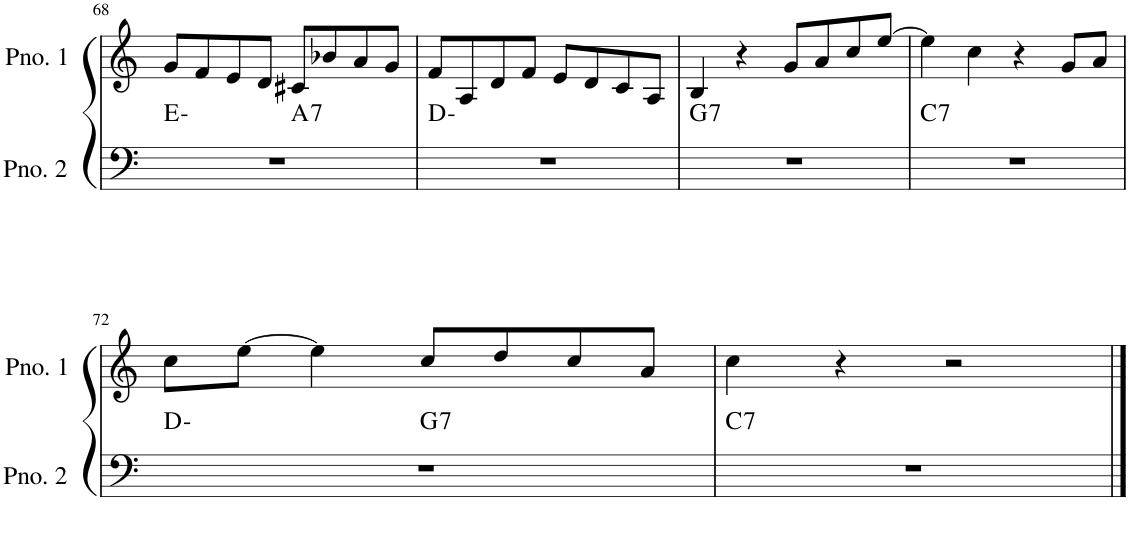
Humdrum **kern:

**kern	**harte	**kern
*part2	*part2	*part1
*staff2	*	*staff1
*I"ピアノ 2	*	*I"ピアノ 1
!!LO:PB:g=z
*clefF4	*	*clefG2
*k[]	*	*k[]
*M4/4	*	*M4/4
=68	=68	=68
*^	*	*
1r	2ryy	E:min	8g/L
.	.	.	8f/
.	.	.	8e/
.	.	.	8d/J
!	!	!LO:H:kt=7	!
.	2ryy	A:7	8c#X/L
.	.	.	8b-X/
.	.	.	8a/
.	.	.	8g/J
*v	*v	*	*
=69	=69	=69
1r	D:min	8f/L
.	.	8A/
.	.	8d/
.	.	8f/J
.	.	8e/L
.	.	8d/
.	.	8c/
.	.	8A/J
=70	=70	=70
!	!LO:H:kt=7	!
1r	G:7	4B/
.	.	4r
.	.	8g/L
.	.	8a/
.	.	8cc/
.	.	[8ee/J
=71	=71	=71
!	!LO:H:kt=7	!
1r	C:7	4ee\]
.	.	4cc\
.	.	4r
.	.	8g/L
.	.	8a/J
!!LO:LB:g=z
=72	=72	=72
*^	*	*
1r	2ryy	D:min	8cc\L
.	.	.	[8ee\J
.	.	.	4ee\]
!	!	!LO:H:kt=7	!
.	2ryy	G:7	8cc/L
.	.	.	8dd/
.	.	.	8cc/
.	.	.	8a/J
=73	=73	=73	=73
!	!	!LO:H:kt=7	!
*v	*v	*	*
1r	C:7	4cc\
.	.	4r
.	.	2r
==	==	==
*-	*-	*-
